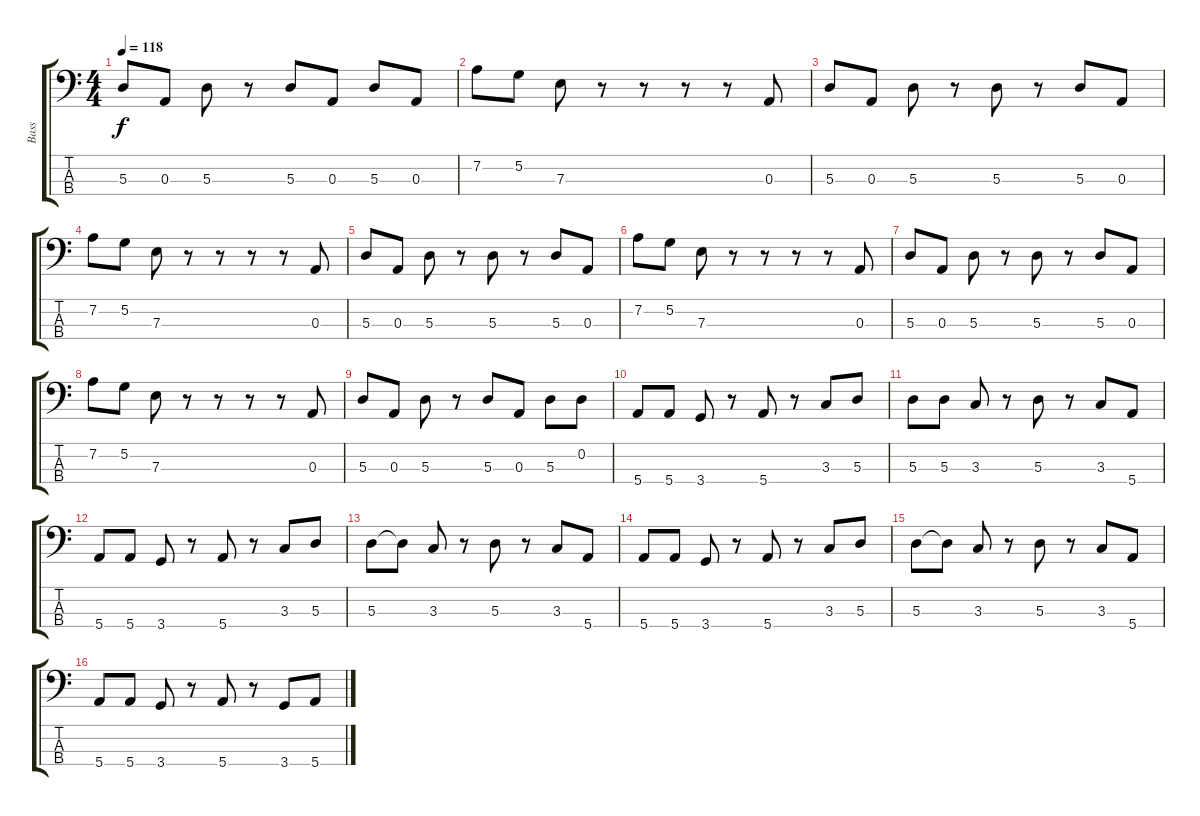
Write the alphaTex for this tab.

\track ("Bass" "Bass") {instrument electricbassfinger}
\staff {score tabs}
\tuning (G2 D2 A1 E1) {hide}
\ts (4 4)
\tempo 118
\clef f4
\ks c
5.3.8{dy f} 0.3.8 5.3.8 r.8 5.3.8 0.3.8 5.3.8 0.3.8 |
7.2.8 5.2.8 7.3.8 r.8 r.8 r.8 r.8 0.3.8 |
5.3.8 0.3.8 5.3.8 r.8 5.3.8 r.8 5.3.8 0.3.8 |
7.2.8 5.2.8 7.3.8 r.8 r.8 r.8 r.8 0.3.8 |
5.3.8 0.3.8 5.3.8 r.8 5.3.8 r.8 5.3.8 0.3.8 |
7.2.8 5.2.8 7.3.8 r.8 r.8 r.8 r.8 0.3.8 |
5.3.8 0.3.8 5.3.8 r.8 5.3.8 r.8 5.3.8 0.3.8 |
7.2.8 5.2.8 7.3.8 r.8 r.8 r.8 r.8 0.3.8 |
5.3.8 0.3.8 5.3.8 r.8 5.3.8 0.3.8 5.3.8 0.2.8 |
5.4.8 5.4.8 3.4.8 r.8 5.4.8 r.8 3.3.8 5.3.8 |
5.3.8 5.3.8 3.3.8 r.8 5.3.8 r.8 3.3.8 5.4.8 |
5.4.8 5.4.8 3.4.8 r.8 5.4.8 r.8 3.3.8 5.3.8 |
5.3.8 5.3{t}.8 3.3.8 r.8 5.3.8 r.8 3.3.8 5.4.8 |
5.4.8 5.4.8 3.4.8 r.8 5.4.8 r.8 3.3.8 5.3.8 |
5.3.8 5.3{t}.8 3.3.8 r.8 5.3.8 r.8 3.3.8 5.4.8 |
5.4.8 5.4.8 3.4.8 r.8 5.4.8 r.8 3.4.8 5.4.8
